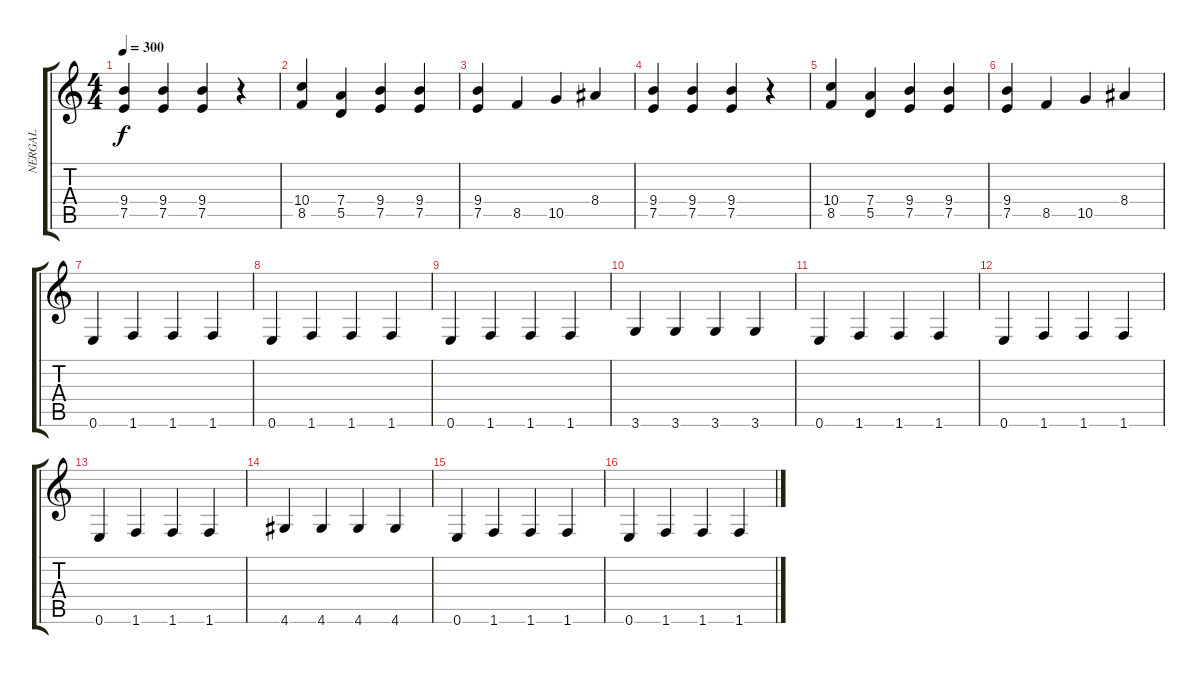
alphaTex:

\track ("NERGAL" "NERGAL") {instrument distortionguitar}
\staff {score tabs}
\tuning (E4 B3 G3 D3 A2 E2) {hide}
\ts (4 4)
\tempo 300
\clef g2
\ks c
(9.4 7.5).4{dy f} (9.4 7.5).4 (9.4 7.5).4 r.4 |
(10.4 8.5).4 (7.4 5.5).4 (9.4 7.5).4 (9.4 7.5).4 |
(9.4 7.5).4 8.5.4 10.5.4 8.4.4 |
(9.4 7.5).4 (9.4 7.5).4 (9.4 7.5).4 r.4 |
(10.4 8.5).4 (7.4 5.5).4 (9.4 7.5).4 (9.4 7.5).4 |
(9.4 7.5).4 8.5.4 10.5.4 8.4.4 |
0.6.4 1.6.4 1.6.4 1.6.4 |
0.6.4 1.6.4 1.6.4 1.6.4 |
0.6.4 1.6.4 1.6.4 1.6.4 |
3.6.4 3.6.4 3.6.4 3.6.4 |
0.6.4 1.6.4 1.6.4 1.6.4 |
0.6.4 1.6.4 1.6.4 1.6.4 |
0.6.4 1.6.4 1.6.4 1.6.4 |
4.6.4 4.6.4 4.6.4 4.6.4 |
0.6.4 1.6.4 1.6.4 1.6.4 |
0.6.4 1.6.4 1.6.4 1.6.4
